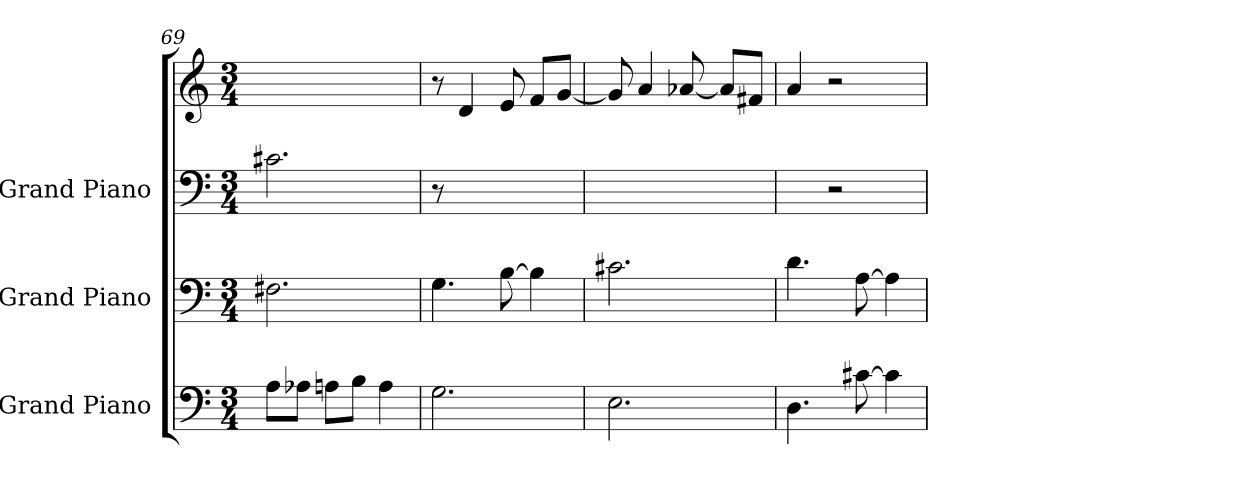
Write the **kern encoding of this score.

**kern	**kern	**kern	**kern
*part3	*part2	*part1	*part1
*staff4	*staff3	*staff2	*staff1
*I"Grand Piano	*I"Grand Piano	*I"Grand Piano	*
*clefF4	*clefF4	*clefF4	*clefG2
*k[]	*k[]	*k[]	*k[]
*C:	*C:	*C:	*C:
*M3/4	*M3/4	*M3/4	*M3/4
=69	=69	=69	=69
8AL	2.F#X	2.c#X	2.ryy
8A-XJ	.	.	.
8AnL	.	.	.
8BJ	.	.	.
4A	.	.	.
=70	=70	=70	=70
2.G	4.G	8r	8r
.	.	2ryy	4d
.	[8B	.	8e
.	4B]	.	8fL
.	.	8ryy	[8gJ
=71	=71	=71	=71
2.E	2.c#X	2.ryy	8g]
.	.	.	4a
.	.	.	[8a-X
.	.	.	8a-L]
.	.	.	8f#XJ
=72	=72	=72	=72
4.D	4.d	4ryy	4a
.	.	2r	2r
[8c#X	[8A	.	.
4c#]	4A]	.	.
=	=	=	=
*-	*-	*-	*-
